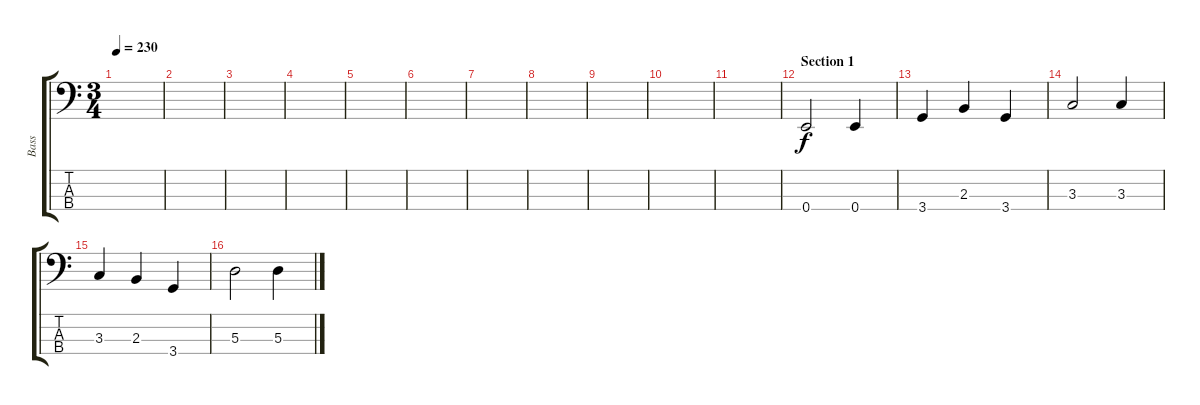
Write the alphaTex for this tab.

\track ("Bass" "Bass") {instrument acousticbass}
\staff {score tabs}
\tuning (G2 D2 A1 E1) {hide}
\ts (3 4)
\tempo 230
\clef f4
\ks c
|
|
|
|
|
|
|
|
|
|
|
\section ("" "Section 1")
0.4.2 0.4.4 |
3.4.4 2.3.4 3.4.4 |
3.3.2 3.3.4 |
3.3.4 2.3.4 3.4.4 |
5.3.2 5.3.4
